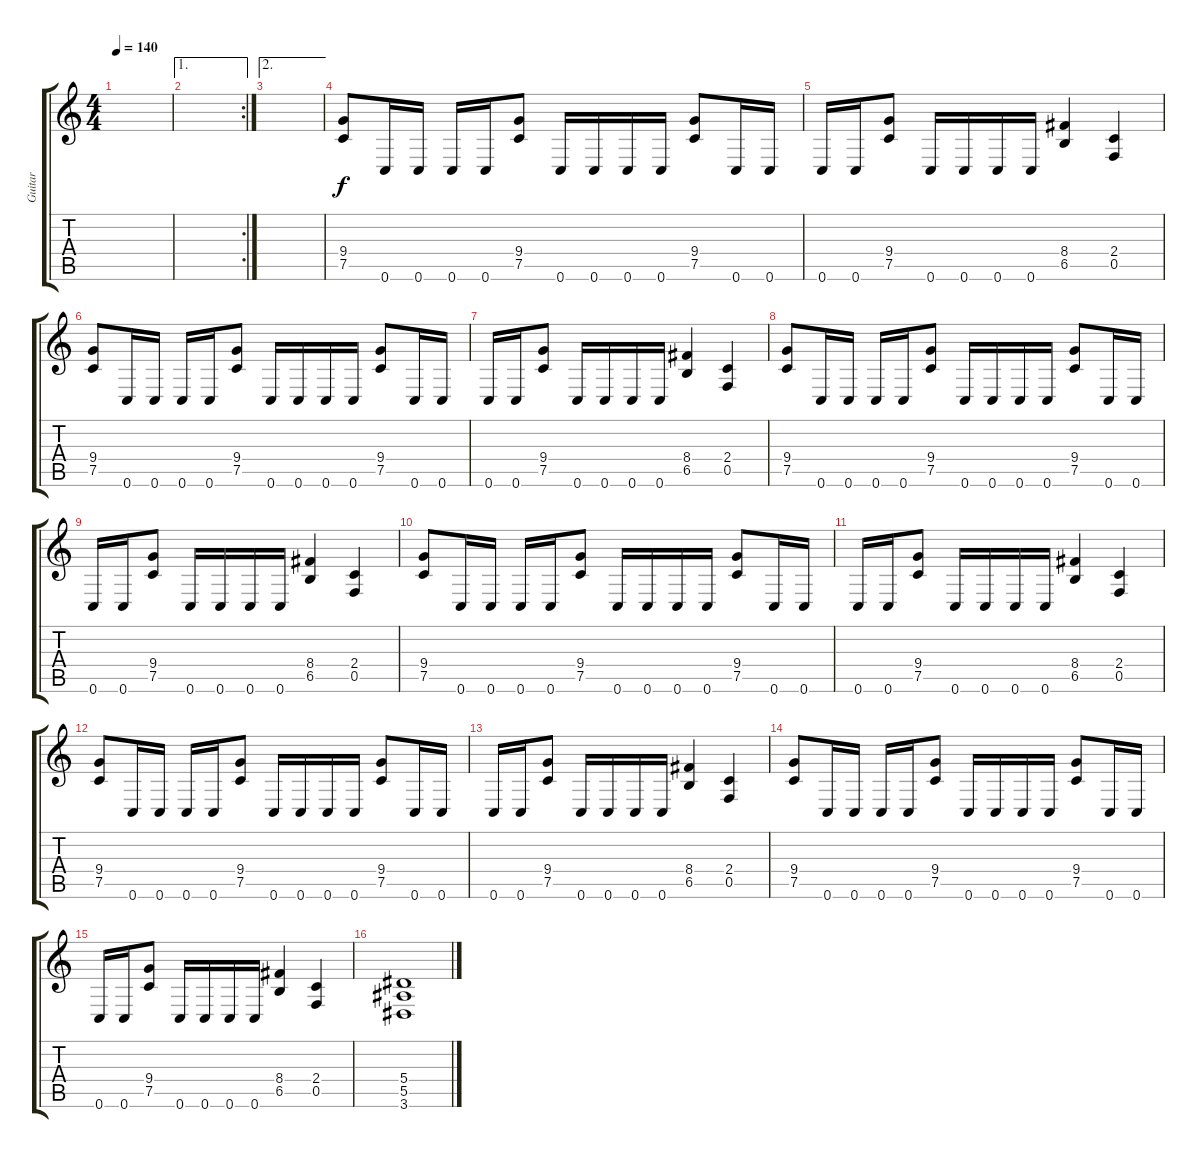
\track ("Guitar" "Guitar") {instrument distortionguitar}
\staff {score tabs}
\tuning (C4 G3 Eb3 Bb2 F2 C2) {hide}
\ts (4 4)
\tempo 140
\clef g2
\ks c
|
\ae 1
\rc 2
|
\ae 2
|
(9.4 7.5).8 0.6.16 0.6.16 0.6.16 0.6.16 (9.4 7.5).8 0.6.16 0.6.16 0.6.16 0.6.16 (9.4 7.5).8 0.6.16 0.6.16 |
0.6.16 0.6.16 (9.4 7.5).8 0.6.16 0.6.16 0.6.16 0.6.16 (8.4 6.5).4 (2.4 0.5).4 |
(9.4 7.5).8 0.6.16 0.6.16 0.6.16 0.6.16 (9.4 7.5).8 0.6.16 0.6.16 0.6.16 0.6.16 (9.4 7.5).8 0.6.16 0.6.16 |
0.6.16 0.6.16 (9.4 7.5).8 0.6.16 0.6.16 0.6.16 0.6.16 (8.4 6.5).4 (2.4 0.5).4 |
(9.4 7.5).8 0.6.16 0.6.16 0.6.16 0.6.16 (9.4 7.5).8 0.6.16 0.6.16 0.6.16 0.6.16 (9.4 7.5).8 0.6.16 0.6.16 |
0.6.16 0.6.16 (9.4 7.5).8 0.6.16 0.6.16 0.6.16 0.6.16 (8.4 6.5).4 (2.4 0.5).4 |
(9.4 7.5).8 0.6.16 0.6.16 0.6.16 0.6.16 (9.4 7.5).8 0.6.16 0.6.16 0.6.16 0.6.16 (9.4 7.5).8 0.6.16 0.6.16 |
0.6.16 0.6.16 (9.4 7.5).8 0.6.16 0.6.16 0.6.16 0.6.16 (8.4 6.5).4 (2.4 0.5).4 |
(9.4 7.5).8 0.6.16 0.6.16 0.6.16 0.6.16 (9.4 7.5).8 0.6.16 0.6.16 0.6.16 0.6.16 (9.4 7.5).8 0.6.16 0.6.16 |
0.6.16 0.6.16 (9.4 7.5).8 0.6.16 0.6.16 0.6.16 0.6.16 (8.4 6.5).4 (2.4 0.5).4 |
(9.4 7.5).8 0.6.16 0.6.16 0.6.16 0.6.16 (9.4 7.5).8 0.6.16 0.6.16 0.6.16 0.6.16 (9.4 7.5).8 0.6.16 0.6.16 |
0.6.16 0.6.16 (9.4 7.5).8 0.6.16 0.6.16 0.6.16 0.6.16 (8.4 6.5).4 (2.4 0.5).4 |
(5.4 5.5 3.6).1
